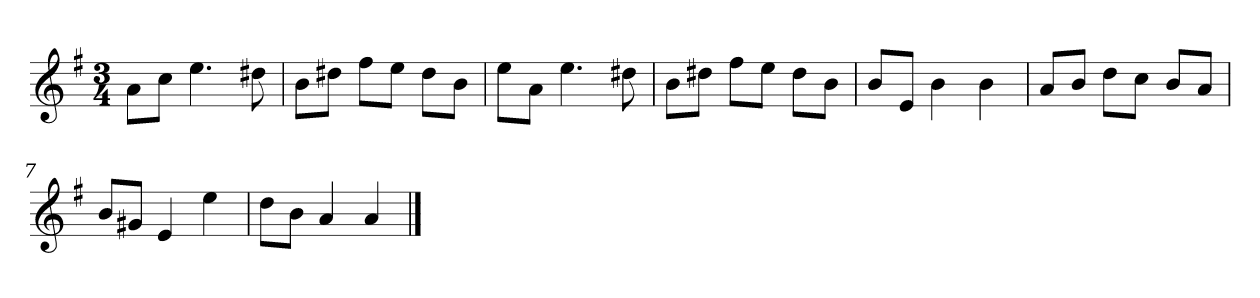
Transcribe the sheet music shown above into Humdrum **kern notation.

**kern
*part1
*staff1
*clefG2
*k[f#]
*M3/4
=
8a\L
8cc\J
4.ee
8dd#X
=2
8b\L
8dd#X\J
8ff#\L
8ee\J
8dd#\L
8b\J
=3
8ee\L
8a\J
4.ee
8dd#X
=4
8b\L
8dd#X\J
8ff#\L
8ee\J
8dd#\L
8b\J
=5y
8b/L
8e/J
4b
4b
=6
8a/L
8b/J
8dd\L
8cc\J
8b/L
8a/J
=7
8b/L
8g#X/J
4e
4ee
=8
8dd\L
8b\J
4a
4a
==
*-
